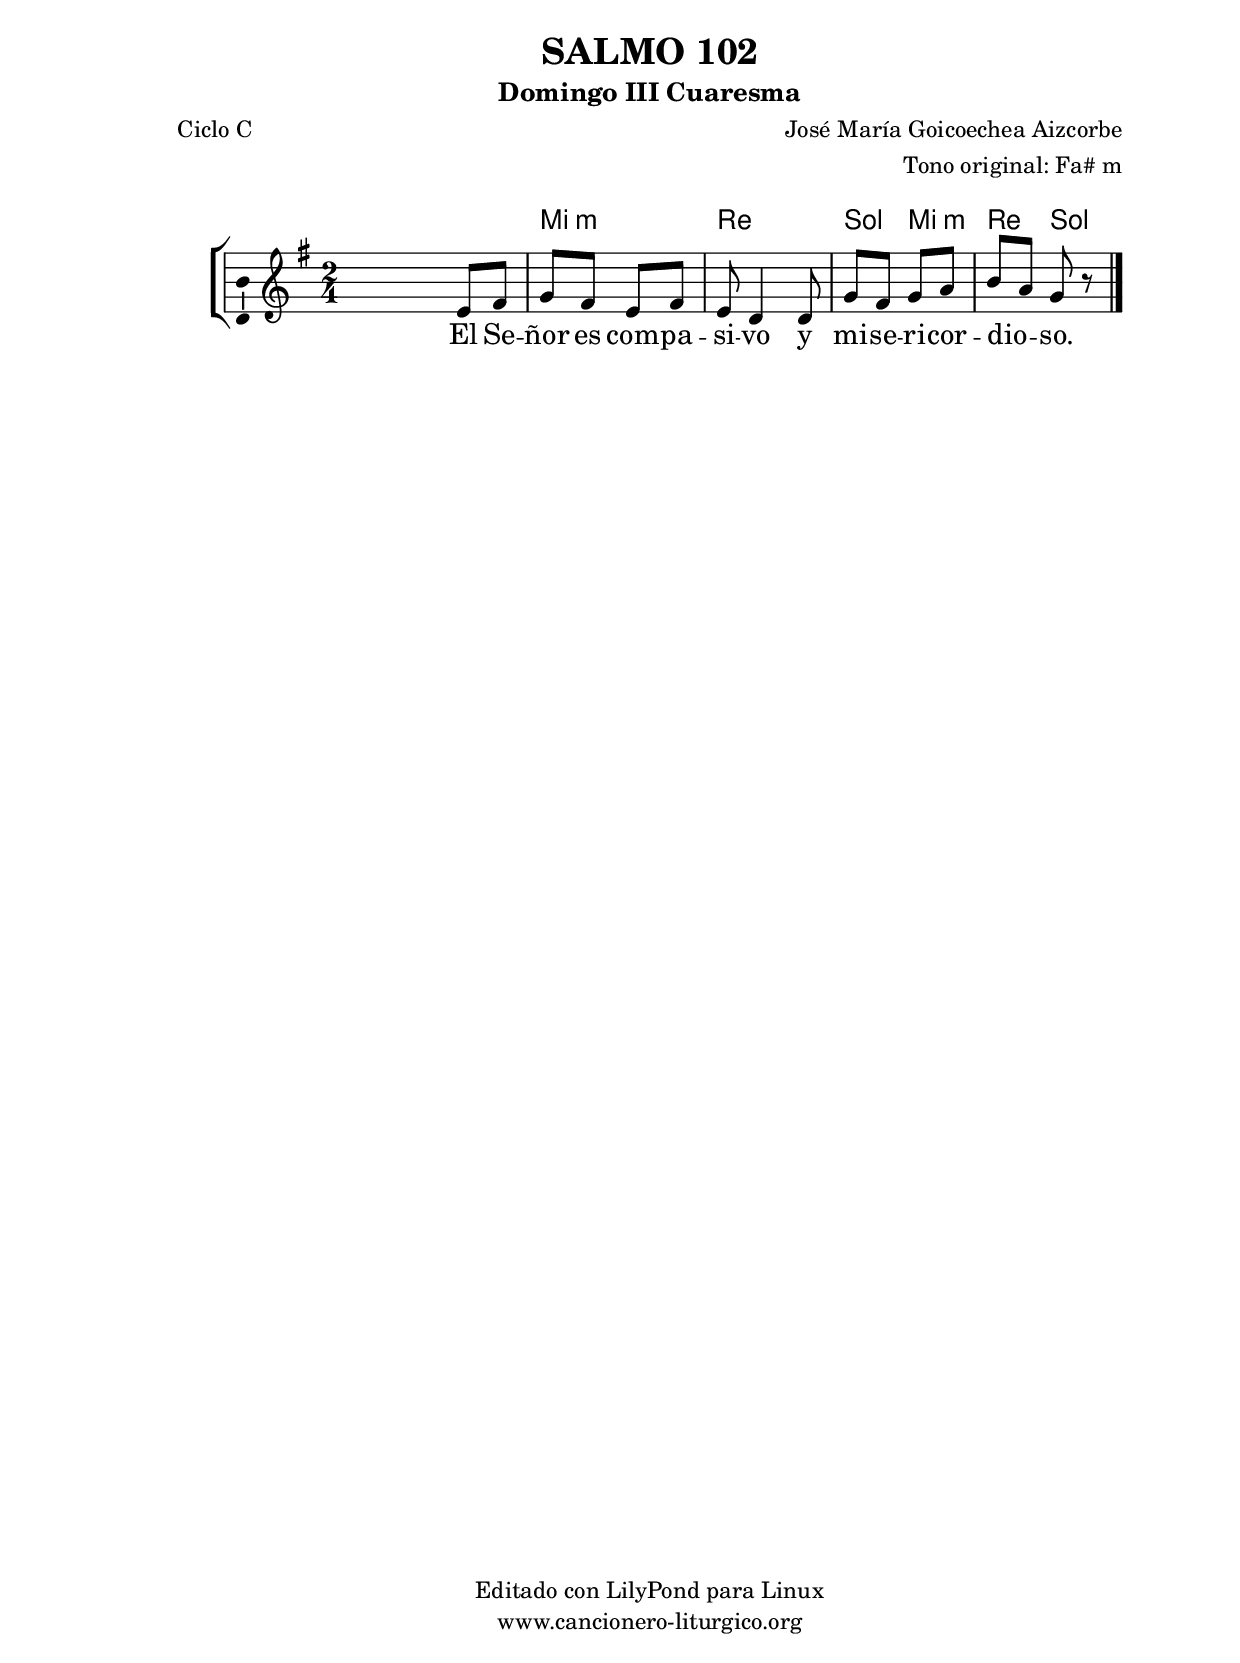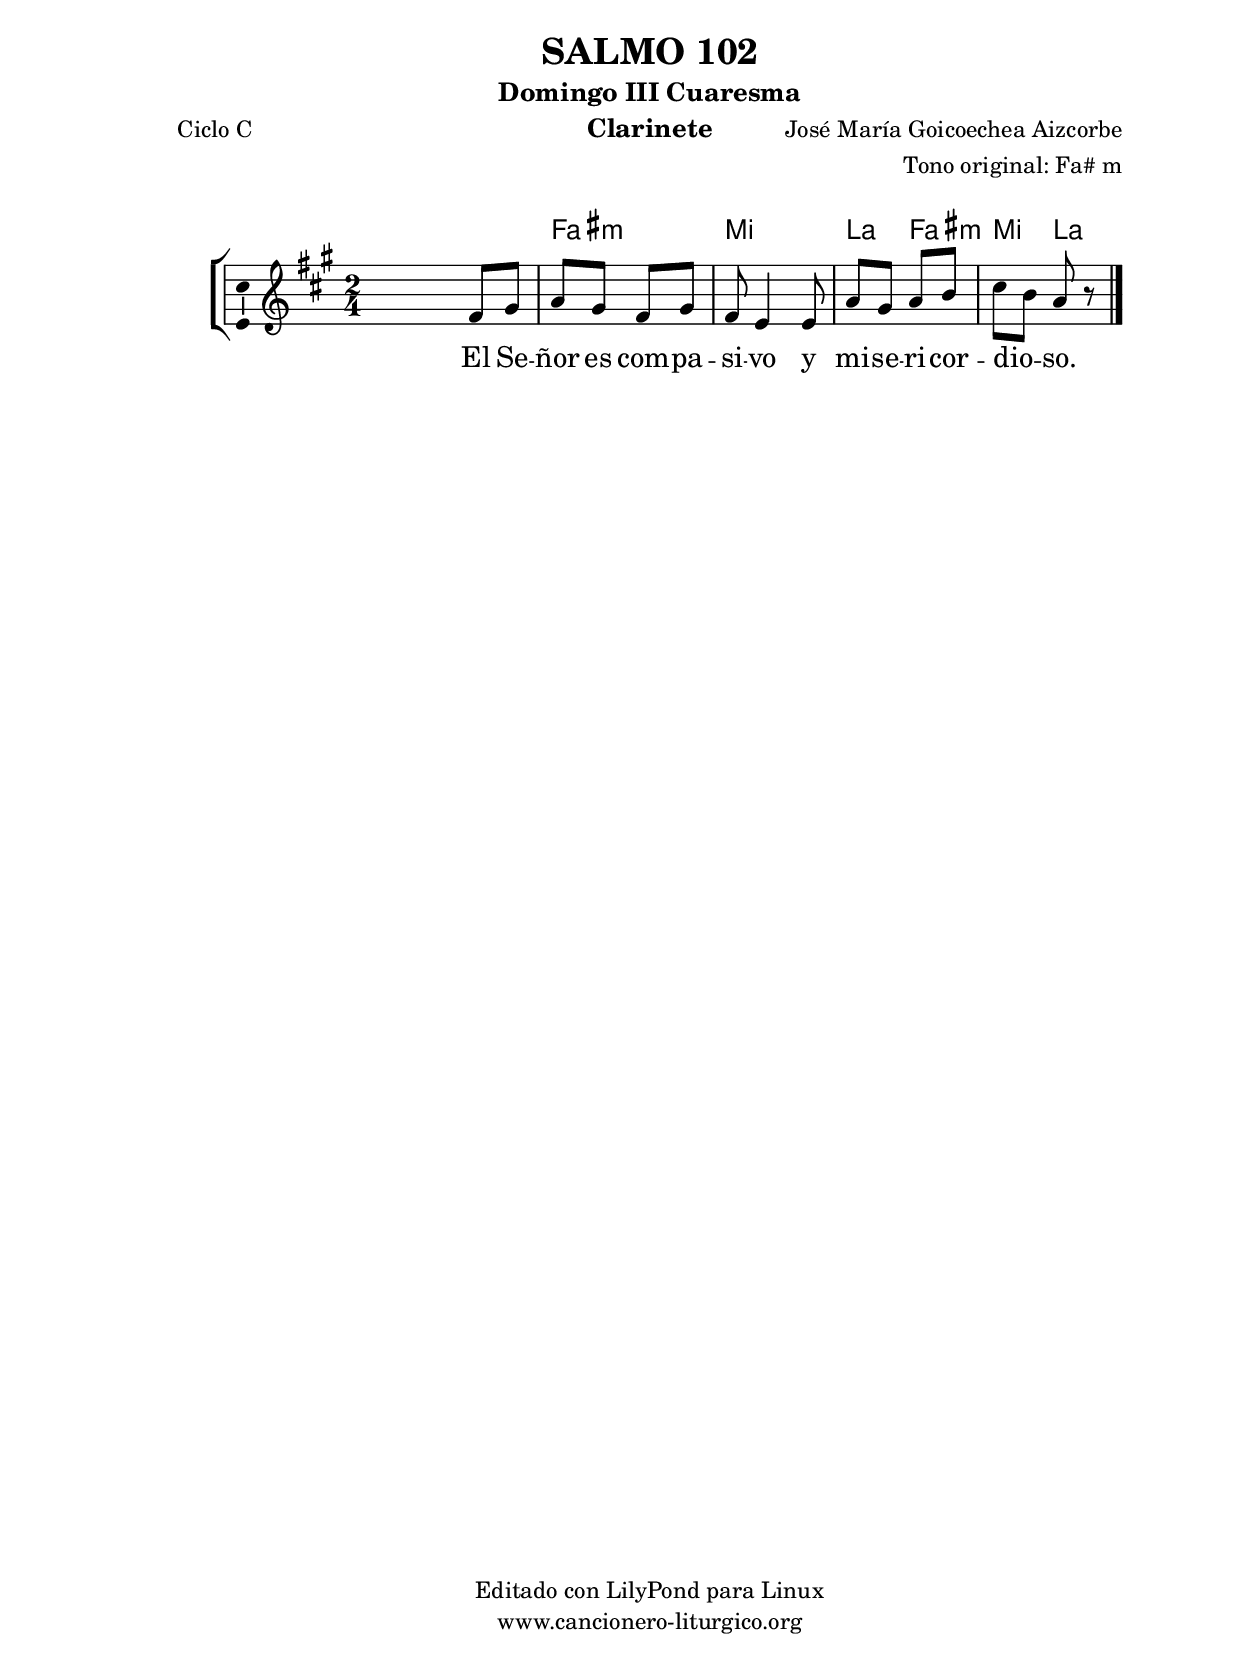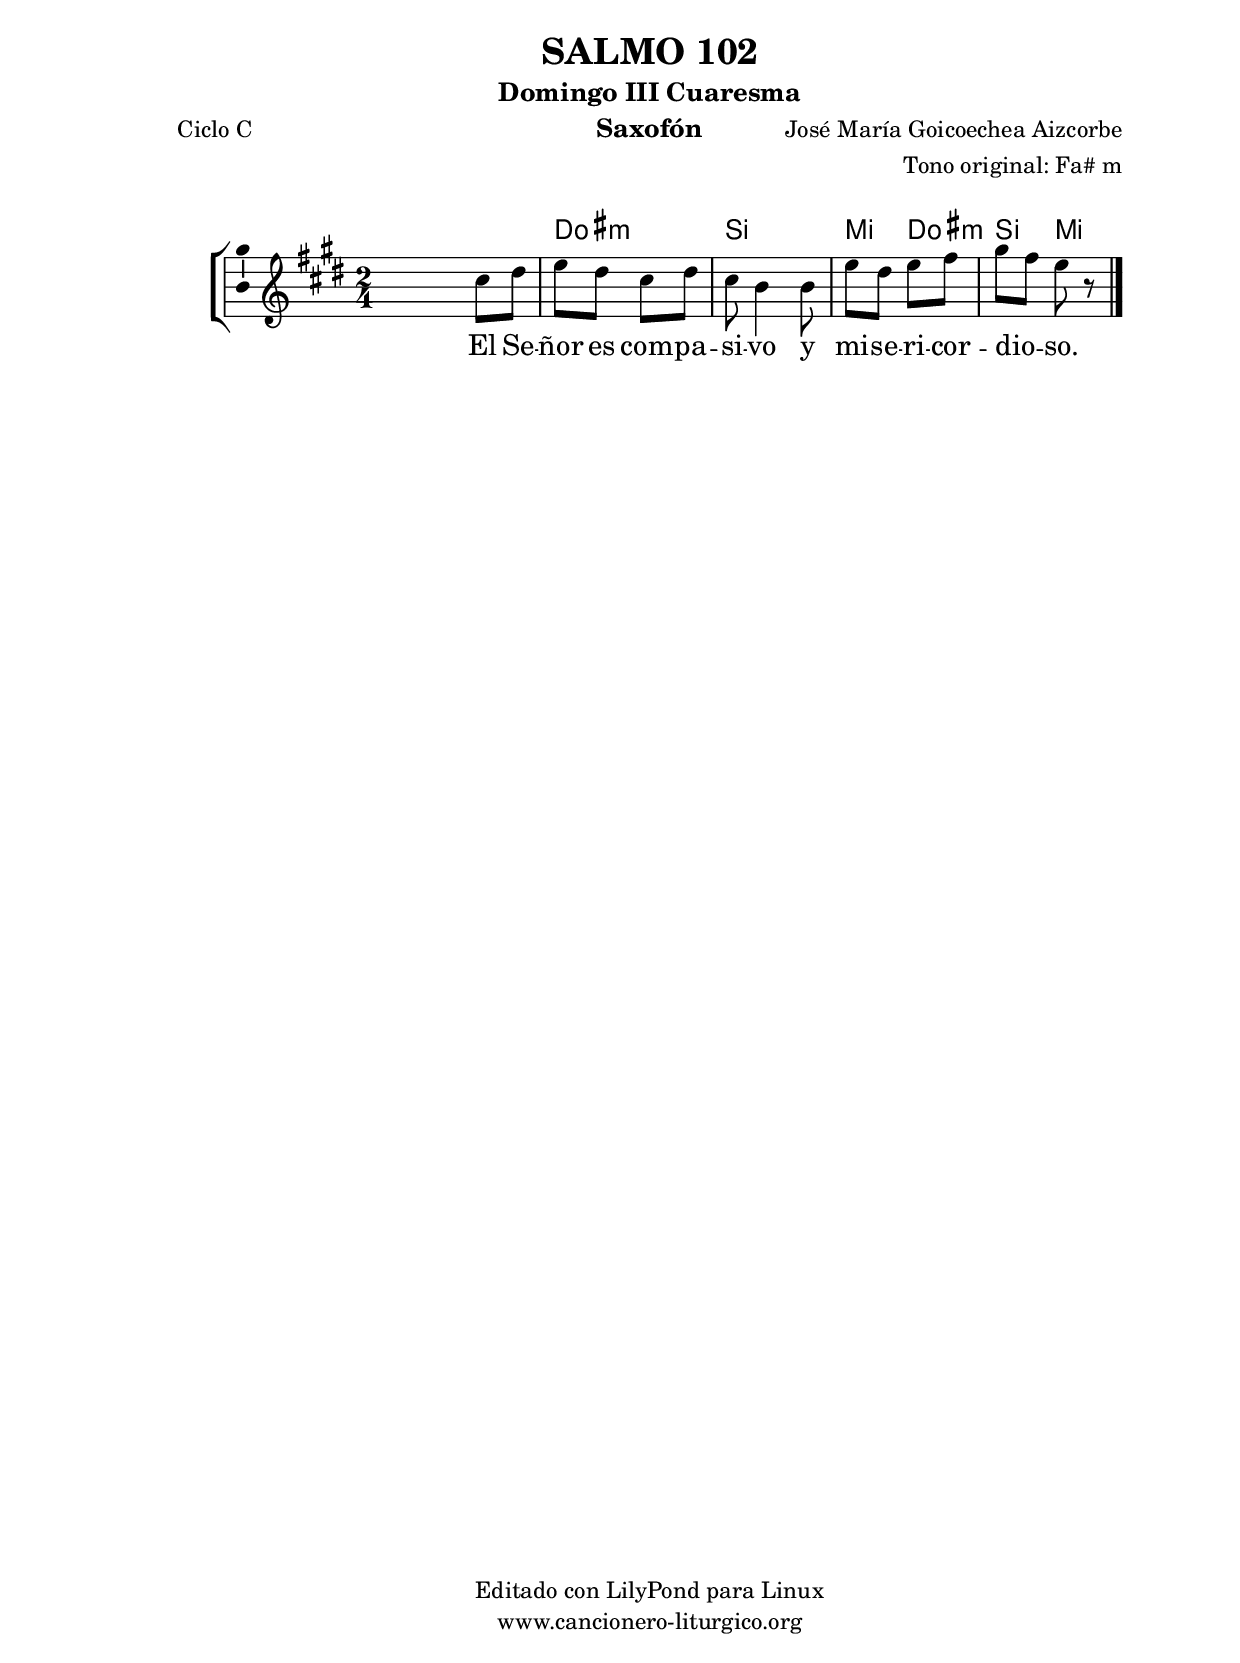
%
%para convertir .midi en .wav:
%timidity filename.midi -Ow -o finename.wav
%
%
%Para convertir de .wav a .mp3:
%lame -h -m j filename.wav
%
%
%para escuchar el midi:
%timidity nombrefichero.midi
%


%versión de lilypond para la que se ha escrito esta partitura:
\version "2.16.0"

	%Tamaño papel
	#(set-default-paper-size "a4")
	%Tamaño partitura
	#(set-global-staff-size 20)
	%No responde al pulsar sobre una nota
	#(ly:set-option 'point-and-click #f)

%parámetros del encabezamiento:
\header {
	title = "SALMO 102"
	subtitle = "Domingo III Cuaresma"
	composer = "José María Goicoechea Aizcorbe"
	poet = "Ciclo C"
	meter = ""
	arranger = "Tono original: Fa# m"
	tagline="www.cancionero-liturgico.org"
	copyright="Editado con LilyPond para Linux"
	tiempo = "Cuaresma"
	usos = "Salmo"
	letra = "El Señor es compasivo y misericordioso."
	}

%parámetros asociados al papel:
\paper  {
	oddHeaderMarkup = \markup {\fill-line { \on-the-fly #not-first-page \fromproperty #'header:title \on-the-fly #not-first-page \fromproperty #'header:composer }}
	evenHeaderMarkup = \markup {\fill-line { \fromproperty #'header:composer \fromproperty #'header:title }}
	#(set-paper-size "a4")
	print-page-number = ##f
	first-page-number = 1
	print-first-page-number = ##f
%	head-separation = 3.0 \cm
	top-margin = 2.0 \cm
	bottom-margin = 0.5\cm
%%%	bottom-margin = -1.0\cm
	left-margin = 3.0 \cm
	line-width = 16.0 \cm 
	indent = 8\mm
	interscoreline = 2.\mm
	between-system-space = 15\mm
%	para que las partituras no llenen la hoja:
	ragged-bottom = ##t
%	idem para la última hoja:
	ragged-last-bottom = ##f
%	para que las partituras llenen el ancho del papel:
	ragged-last = ##f
	after-title-space = 2.5 \cm
%page-count=1
%system-count=8

	%Flexible Vertical Spacing
%	markup-markup-spacing =
%	#'((basic-distance . 15) (minimum-distance . 15) (padding . 3))
	markup-system-spacing =
	#'((basic-distance . 15) (minimum-distance . 15) (padding . 3))
	system-system-spacing =
	#'((basic-distance . 15) (minimum-distance . 15) (padding . 3))
	score-system-spacing =
	#'((basic-distance . 15) (minimum-distance . 15) (padding . 5))
%	top-system-spacing = % header
%	#'((basic-distance . 8) (minimum-distance . 0) (padding . 3))
%	top-markup-spacing =
%	#'((basic-distance . 20) (minimum-distance . 20) (padding . 3))
	last-bottom-spacing = % footer
	#'((basic-distance . 5) (minimum-distance . 5) (padding . 3))
%	score-markup-spacing =
%	#'((basic-distance . 16) (minimum-distance . 13) (padding . 3))

	}


%parámetros que afectan a toda la partitura:
global =  {
	%clave de sol (G):
	\clef G
	%armadura:
	\transpose fis e
	\key fis \minor
	\tempo 4=80
	\set Score.tempoHideNote = ##t
	}


acordes = {
	\italianChords
	\chordmode {
	\transpose fis e
{
s2
fis2:m e a4 fis:m e a
	}
	}
}


melodia = 
	\transpose fis e
{
	\relative c'{
	\time 2/4

s4 fis8 gis
a8 gis fis gis
fis8 e4 e8
a8 gis a b
cis8 b a r8

	\bar "|."
	}
	}


texto = \lyricmode {
El Se -- ñor es com -- pa -- si -- vo y mi -- se -- ri -- cor -- dio -- _ so.
	}


acordesStaff = \context ChordNames = acordesStaff <<
	\set chordChanges = ##t
	\acordes
	>>


vozStaff = \context Voice = vozStaff
\with {\consists "Ambitus_engraver"}
<<
%	\set Staff.instrumentName = ""
%	\set Staff.shortInstrumentName = ""
%	\set Staff.midiInstrument = #"clarinet"
%	\set Staff.midiInstrument = #"cello"
%	\set Staff.midiInstrument = #"flute"
	\set Staff.midiInstrument = #"electric guitar (jazz)"
%	\set Staff.midiInstrument = #"english horn"
%	\set Staff.midiInstrument = #"violin"
%	\set Staff.midiInstrument = #"glockenspiel"
	\set Staff.midiMinimumVolume = #0.7
	\set Staff.midiMaximumVolume = #0.9
	\global
	\melodia
	>>


textoStaff = \context Lyrics = textoStaff <<
	\lyricsto vozStaff \texto
	>>

\book {
	\score {
		\context ChoirStaff {
			\override StaffGroup.SystemStartBracket #'collapse-height = #1
			\override Score.SystemStartBar #'collapse-height = #1
			<<
			\acordesStaff
			\vozStaff
			\textoStaff
			>>
			}
		\layout {
	    		\context {
				\Lyrics
				\override LyricText #'font-size = #2
				}
	   		 \context {
				\Score
				%fontSize = #3
				\override StaffSymbol #'staff-space = #(magstep +3)
				%\override Beam #'thickness = #0.55
				%\override SpacingSpanner #'spacing-increment = #1.0
				%\override Slur #'height-limit = #1.5
				}
			}
		}
	\score {
		\unfoldRepeats
		\context ChoirStaff {
			<<
			\acordesStaff
			\vozStaff
			>>
			}
		\midi {
	  		\context {
	  			\Score
				tempoWholesPerMinute = #(ly:make-moment 70 4)
				}
			}
		}
	}

%Partitura para clarinete
#(define output-suffix "C")
\book {
	\header{
		instrument = "Clarinete"
		}
	\score {
		\context ChoirStaff {
			\override StaffGroup.SystemStartBracket #'collapse-height = #1
			\override Score.SystemStartBar #'collapse-height = #1
\transpose c d
			<<
			\acordesStaff
			\vozStaff
			\textoStaff
			>>
			}
		\layout {
	    		\context {
				\Lyrics
				\override LyricText #'font-size = #2
				}
	   		 \context {
				\Score
				%fontSize = #3
				\override StaffSymbol #'staff-space = #(magstep +3)
				%\override Beam #'thickness = #0.55
				%\override SpacingSpanner #'spacing-increment = #1.0
				%\override Slur #'height-limit = #1.5
				}
			}
		}
	}

%Partitura para saxofón
#(define output-suffix "S")
\book {
	\header{
		instrument = "Saxofón"
		}
	\score {
		\context ChoirStaff {
			\override StaffGroup.SystemStartBracket #'collapse-height = #1
			\override Score.SystemStartBar #'collapse-height = #1
\transpose c a
			<<
			\acordesStaff
			\vozStaff
			\textoStaff
			>>
			}
		\layout {
	    		\context {
				\Lyrics
				\override LyricText #'font-size = #2
				}
	   		 \context {
				\Score
				%fontSize = #3
				\override StaffSymbol #'staff-space = #(magstep +3)
				%\override Beam #'thickness = #0.55
				%\override SpacingSpanner #'spacing-increment = #1.0
				%\override Slur #'height-limit = #1.5
				}
			}
		}
	}

